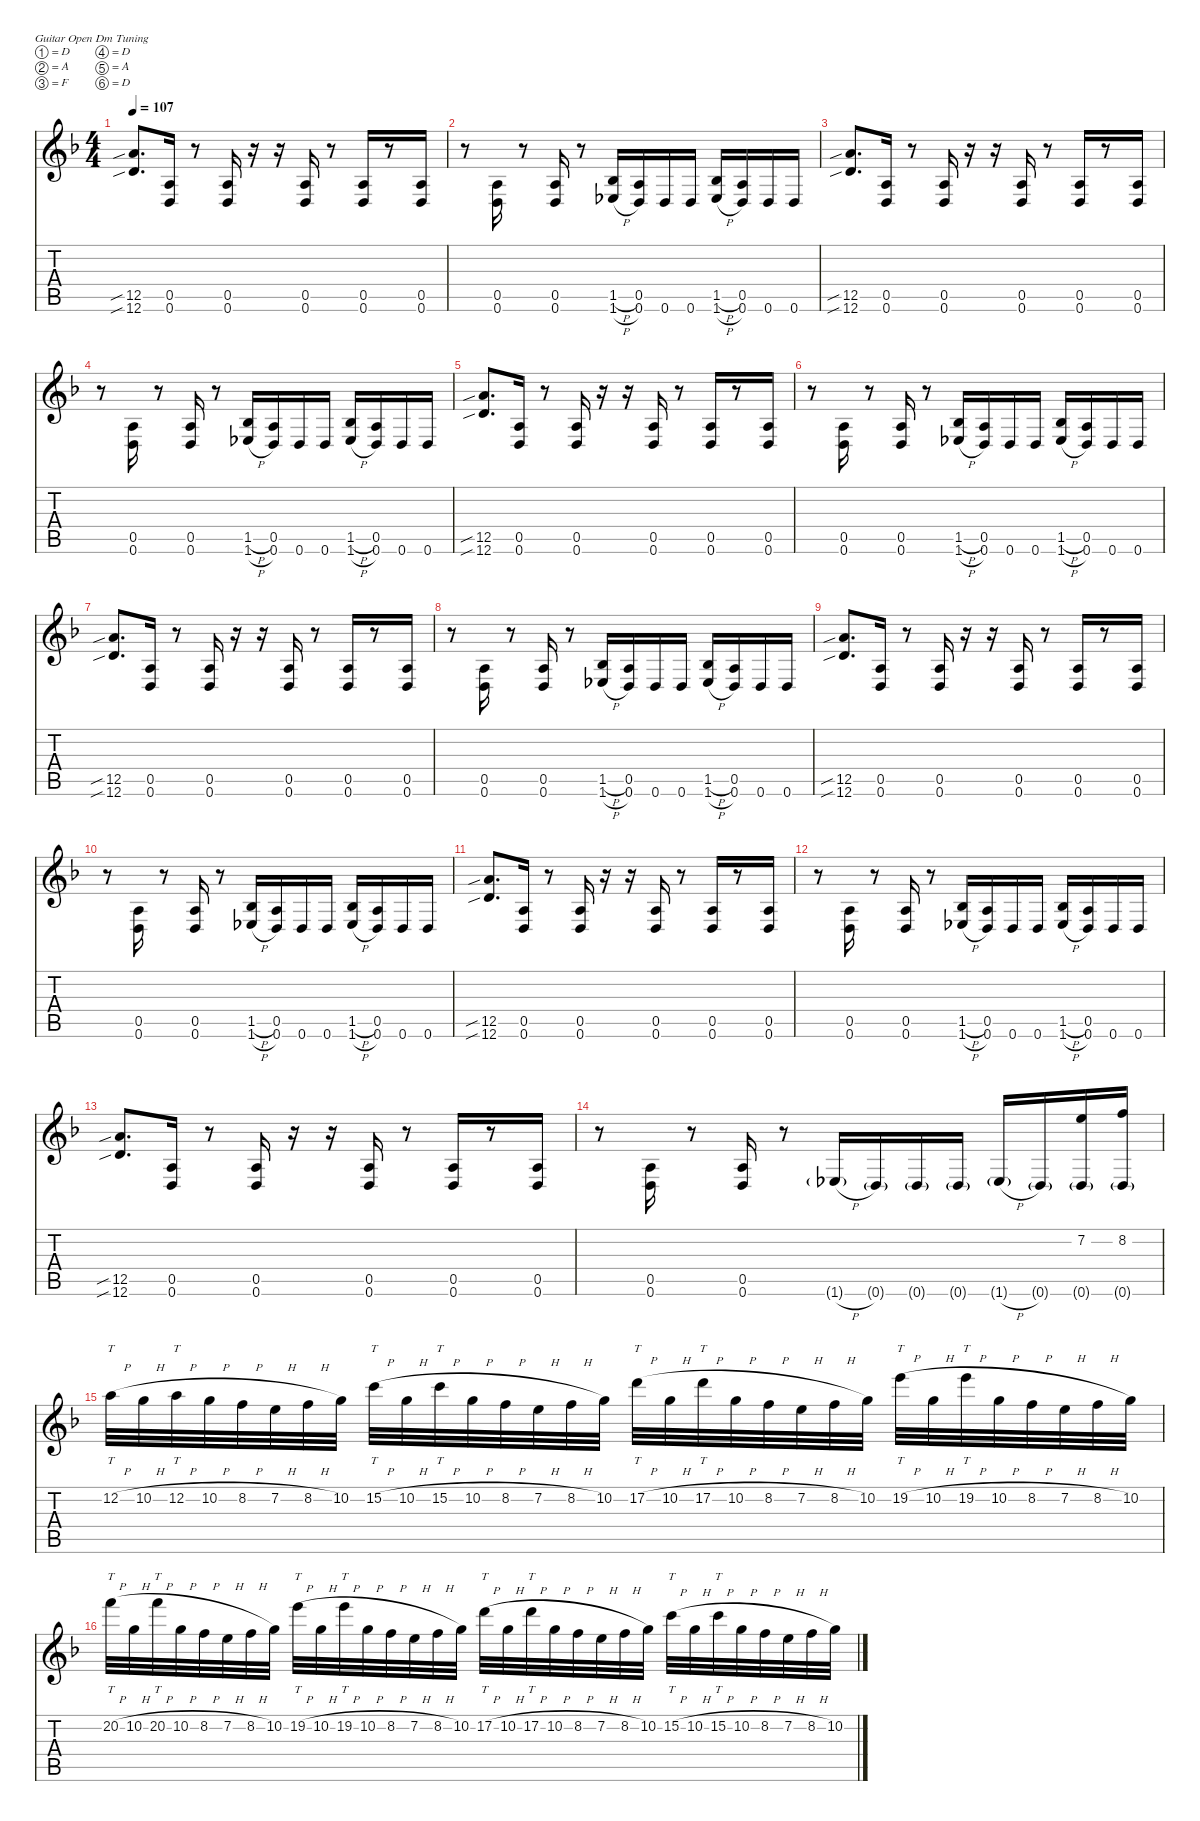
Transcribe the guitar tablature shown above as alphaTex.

\hideDynamics
\bracketExtendMode nobrackets
\singleTrackTrackNamePolicy hidden
\multiTrackTrackNamePolicy hidden
\firstSystemTrackNameMode fullname
\firstSystemTrackNameOrientation horizontal
\otherSystemsTrackNameOrientation horizontal
\track ("Guitar 1" "E-Gt") {defaultSystemsLayout 16 instrument distortionguitar}
\staff {score tabs}
\tuning (D4 A3 F3 D3 A2 D2)
\ts (4 4)
\tempo 107
\clef g2
\ks dminor
(12.5{sib acc forcenatural} 12.6{sib acc forcenatural}).8{d dy f beam Up} (0.5{acc forcenatural} 0.6{acc forcenatural}).16{beam Up} r.8{beam Up} (0.5{acc forcenatural} 0.6{acc forcenatural}).16{beam Up} r.16{beam Up} r.16{beam Up} (0.5{acc forcenatural} 0.6{acc forcenatural}).16{beam Up} r.8{beam Up} (0.5{acc forcenatural} 0.6{acc forcenatural}).16{beam Up} r.8{beam Up} (0.5{acc forcenatural} 0.6{acc forcenatural}).16{beam Up} |
r.8{beam Down} (0.5{acc forcenatural} 0.6{acc forcenatural}).16{beam Up} r.8{beam Up} (0.5{acc forcenatural} 0.6{acc forcenatural}).16{beam Up} r.8{beam Up} (1.5{h acc b} 1.6{h acc b}).16{beam Up} (0.5{acc forcenatural} 0.6{acc forcenatural}).16{beam Up} 0.6{acc forcenatural}.16{beam Up} 0.6{acc forcenatural}.16{beam Up} (1.5{h acc b} 1.6{h acc b}).16{beam Up} (0.5{acc forcenatural} 0.6{acc forcenatural}).16{beam Up} 0.6{acc forcenatural}.16{beam Up} 0.6{acc forcenatural}.16{beam Up} |
(12.5{sib acc forcenatural} 12.6{sib acc forcenatural}).8{d beam Up} (0.5{acc forcenatural} 0.6{acc forcenatural}).16{beam Up} r.8{beam Up} (0.5{acc forcenatural} 0.6{acc forcenatural}).16{beam Up} r.16{beam Up} r.16{beam Up} (0.5{acc forcenatural} 0.6{acc forcenatural}).16{beam Up} r.8{beam Up} (0.5{acc forcenatural} 0.6{acc forcenatural}).16{beam Up} r.8{beam Up} (0.5{acc forcenatural} 0.6{acc forcenatural}).16{beam Up} |
r.8{beam Down} (0.5{acc forcenatural} 0.6{acc forcenatural}).16{beam Up} r.8{beam Up} (0.5{acc forcenatural} 0.6{acc forcenatural}).16{beam Up} r.8{beam Up} (1.5{h acc b} 1.6{h acc b}).16{beam Up} (0.5{acc forcenatural} 0.6{acc forcenatural}).16{beam Up} 0.6{acc forcenatural}.16{beam Up} 0.6{acc forcenatural}.16{beam Up} (1.5{h acc b} 1.6{h acc b}).16{beam Up} (0.5{acc forcenatural} 0.6{acc forcenatural}).16{beam Up} 0.6{acc forcenatural}.16{beam Up} 0.6{acc forcenatural}.16{beam Up} |
(12.5{sib acc forcenatural} 12.6{sib acc forcenatural}).8{d beam Up} (0.5{acc forcenatural} 0.6{acc forcenatural}).16{beam Up} r.8{beam Up} (0.5{acc forcenatural} 0.6{acc forcenatural}).16{beam Up} r.16{beam Up} r.16{beam Up} (0.5{acc forcenatural} 0.6{acc forcenatural}).16{beam Up} r.8{beam Up} (0.5{acc forcenatural} 0.6{acc forcenatural}).16{beam Up} r.8{beam Up} (0.5{acc forcenatural} 0.6{acc forcenatural}).16{beam Up} |
r.8{beam Down} (0.5{acc forcenatural} 0.6{acc forcenatural}).16{beam Up} r.8{beam Up} (0.5{acc forcenatural} 0.6{acc forcenatural}).16{beam Up} r.8{beam Up} (1.5{h acc b} 1.6{h acc b}).16{beam Up} (0.5{acc forcenatural} 0.6{acc forcenatural}).16{beam Up} 0.6{acc forcenatural}.16{beam Up} 0.6{acc forcenatural}.16{beam Up} (1.5{h acc b} 1.6{h acc b}).16{beam Up} (0.5{acc forcenatural} 0.6{acc forcenatural}).16{beam Up} 0.6{acc forcenatural}.16{beam Up} 0.6{acc forcenatural}.16{beam Up} |
(12.5{sib acc forcenatural} 12.6{sib acc forcenatural}).8{d beam Up} (0.5{acc forcenatural} 0.6{acc forcenatural}).16{beam Up} r.8{beam Up} (0.5{acc forcenatural} 0.6{acc forcenatural}).16{beam Up} r.16{beam Up} r.16{beam Up} (0.5{acc forcenatural} 0.6{acc forcenatural}).16{beam Up} r.8{beam Up} (0.5{acc forcenatural} 0.6{acc forcenatural}).16{beam Up} r.8{beam Up} (0.5{acc forcenatural} 0.6{acc forcenatural}).16{beam Up} |
r.8{beam Down} (0.5{acc forcenatural} 0.6{acc forcenatural}).16{beam Up} r.8{beam Up} (0.5{acc forcenatural} 0.6{acc forcenatural}).16{beam Up} r.8{beam Up} (1.5{h acc b} 1.6{h acc b}).16{beam Up} (0.5{acc forcenatural} 0.6{acc forcenatural}).16{beam Up} 0.6{acc forcenatural}.16{beam Up} 0.6{acc forcenatural}.16{beam Up} (1.5{h acc b} 1.6{h acc b}).16{beam Up} (0.5{acc forcenatural} 0.6{acc forcenatural}).16{beam Up} 0.6{acc forcenatural}.16{beam Up} 0.6{acc forcenatural}.16{beam Up} |
(12.5{sib acc forcenatural} 12.6{sib acc forcenatural}).8{d beam Up} (0.5{acc forcenatural} 0.6{acc forcenatural}).16{beam Up} r.8{beam Up} (0.5{acc forcenatural} 0.6{acc forcenatural}).16{beam Up} r.16{beam Up} r.16{beam Up} (0.5{acc forcenatural} 0.6{acc forcenatural}).16{beam Up} r.8{beam Up} (0.5{acc forcenatural} 0.6{acc forcenatural}).16{beam Up} r.8{beam Up} (0.5{acc forcenatural} 0.6{acc forcenatural}).16{beam Up} |
r.8{beam Down} (0.5{acc forcenatural} 0.6{acc forcenatural}).16{beam Up} r.8{beam Up} (0.5{acc forcenatural} 0.6{acc forcenatural}).16{beam Up} r.8{beam Up} (1.5{h acc b} 1.6{h acc b}).16{beam Up} (0.5{acc forcenatural} 0.6{acc forcenatural}).16{beam Up} 0.6{acc forcenatural}.16{beam Up} 0.6{acc forcenatural}.16{beam Up} (1.5{h acc b} 1.6{h acc b}).16{beam Up} (0.5{acc forcenatural} 0.6{acc forcenatural}).16{beam Up} 0.6{acc forcenatural}.16{beam Up} 0.6{acc forcenatural}.16{beam Up} |
(12.5{sib acc forcenatural} 12.6{sib acc forcenatural}).8{d beam Up} (0.5{acc forcenatural} 0.6{acc forcenatural}).16{beam Up} r.8{beam Up} (0.5{acc forcenatural} 0.6{acc forcenatural}).16{beam Up} r.16{beam Up} r.16{beam Up} (0.5{acc forcenatural} 0.6{acc forcenatural}).16{beam Up} r.8{beam Up} (0.5{acc forcenatural} 0.6{acc forcenatural}).16{beam Up} r.8{beam Up} (0.5{acc forcenatural} 0.6{acc forcenatural}).16{beam Up} |
r.8{beam Down} (0.5{acc forcenatural} 0.6{acc forcenatural}).16{beam Up} r.8{beam Up} (0.5{acc forcenatural} 0.6{acc forcenatural}).16{beam Up} r.8{beam Up} (1.5{h acc b} 1.6{h acc b}).16{beam Up} (0.5{acc forcenatural} 0.6{acc forcenatural}).16{beam Up} 0.6{acc forcenatural}.16{beam Up} 0.6{acc forcenatural}.16{beam Up} (1.5{h acc b} 1.6{h acc b}).16{beam Up} (0.5{acc forcenatural} 0.6{acc forcenatural}).16{beam Up} 0.6{acc forcenatural}.16{beam Up} 0.6{acc forcenatural}.16{beam Up} |
(12.5{sib acc forcenatural} 12.6{sib acc forcenatural}).8{d beam Up} (0.5{acc forcenatural} 0.6{acc forcenatural}).16{beam Up} r.8{beam Up} (0.5{acc forcenatural} 0.6{acc forcenatural}).16{beam Up} r.16{beam Up} r.16{beam Up} (0.5{acc forcenatural} 0.6{acc forcenatural}).16{beam Up} r.8{beam Up} (0.5{acc forcenatural} 0.6{acc forcenatural}).16{beam Up} r.8{beam Up} (0.5{acc forcenatural} 0.6{acc forcenatural}).16{beam Up} |
r.8{beam Down} (0.5{acc forcenatural} 0.6{acc forcenatural}).16{beam Up} r.8{beam Up} (0.5{acc forcenatural} 0.6{acc forcenatural}).16{beam Up} r.8{beam Up} 1.6{h g acc b}.16{beam Up} 0.6{g acc forcenatural}.16{beam Up} 0.6{g acc forcenatural}.16{beam Up} 0.6{g acc forcenatural}.16{beam Up} 1.6{h g acc b}.16{beam Up} 0.6{g acc forcenatural}.16{beam Up} (0.6{g acc forcenatural} 7.2{acc forcenatural}).16{beam Up} (0.6{g acc forcenatural} 8.2{acc forcenatural}).16{beam Up} |
12.2{h acc forcenatural}.32{tt dy fff beam Down} 10.2{h acc forcenatural}.32{beam Down} 12.2{h acc forcenatural}.32{tt beam Down} 10.2{h acc forcenatural}.32{beam Down} 8.2{h acc forcenatural}.32{beam Down} 7.2{h acc forcenatural}.32{beam Down} 8.2{h acc forcenatural}.32{beam Down} 10.2{acc forcenatural}.32{beam Down} 15.2{h acc forcenatural}.32{tt beam Down} 10.2{h acc forcenatural}.32{beam Down} 15.2{h acc forcenatural}.32{tt beam Down} 10.2{h acc forcenatural}.32{beam Down} 8.2{h acc forcenatural}.32{beam Down} 7.2{h acc forcenatural}.32{beam Down} 8.2{h acc forcenatural}.32{beam Down} 10.2{acc forcenatural}.32{beam Down} 17.2{h acc forcenatural}.32{tt beam Down} 10.2{h acc forcenatural}.32{beam Down} 17.2{h acc forcenatural}.32{tt beam Down} 10.2{h acc forcenatural}.32{beam Down} 8.2{h acc forcenatural}.32{beam Down} 7.2{h acc forcenatural}.32{beam Down} 8.2{h acc forcenatural}.32{beam Down} 10.2{acc forcenatural}.32{beam Down} 19.2{h acc forcenatural}.32{tt beam Down} 10.2{h acc forcenatural}.32{beam Down} 19.2{h acc forcenatural}.32{tt beam Down} 10.2{h acc forcenatural}.32{beam Down} 8.2{h acc forcenatural}.32{beam Down} 7.2{h acc forcenatural}.32{beam Down} 8.2{h acc forcenatural}.32{beam Down} 10.2{acc forcenatural}.32{beam Down} |
20.2{h acc forcenatural}.32{tt beam Down} 10.2{h acc forcenatural}.32{beam Down} 20.2{h acc forcenatural}.32{tt beam Down} 10.2{h acc forcenatural}.32{beam Down} 8.2{h acc forcenatural}.32{beam Down} 7.2{h acc forcenatural}.32{beam Down} 8.2{h acc forcenatural}.32{beam Down} 10.2{acc forcenatural}.32{beam Down} 19.2{h acc forcenatural}.32{tt beam Down} 10.2{h acc forcenatural}.32{beam Down} 19.2{h acc forcenatural}.32{tt beam Down} 10.2{h acc forcenatural}.32{beam Down} 8.2{h acc forcenatural}.32{beam Down} 7.2{h acc forcenatural}.32{beam Down} 8.2{h acc forcenatural}.32{beam Down} 10.2{acc forcenatural}.32{beam Down} 17.2{h acc forcenatural}.32{tt beam Down} 10.2{h acc forcenatural}.32{beam Down} 17.2{h acc forcenatural}.32{tt beam Down} 10.2{h acc forcenatural}.32{beam Down} 8.2{h acc forcenatural}.32{beam Down} 7.2{h acc forcenatural}.32{beam Down} 8.2{h acc forcenatural}.32{beam Down} 10.2{acc forcenatural}.32{beam Down} 15.2{h acc forcenatural}.32{tt beam Down} 10.2{h acc forcenatural}.32{beam Down} 15.2{h acc forcenatural}.32{tt beam Down} 10.2{h acc forcenatural}.32{beam Down} 8.2{h acc forcenatural}.32{beam Down} 7.2{h acc forcenatural}.32{beam Down} 8.2{h acc forcenatural}.32{beam Down} 10.2{acc forcenatural}.32{beam Down}
